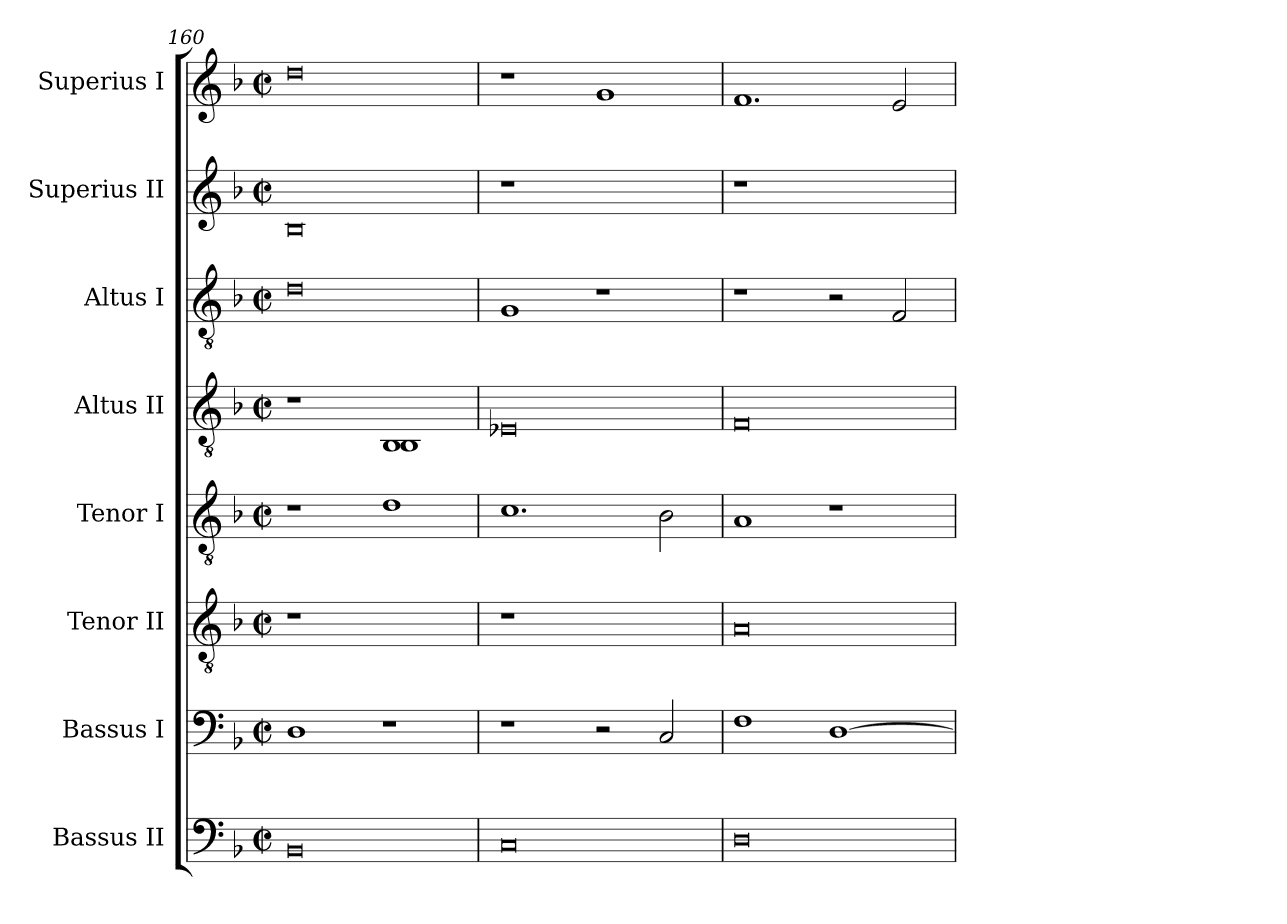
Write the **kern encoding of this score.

**kern	**kern	**kern	**kern	**kern	**kern	**kern	**kern
*part8	*part7	*part6	*part5	*part4	*part3	*part2	*part1
*staff8	*staff7	*staff6	*staff5	*staff4	*staff3	*staff2	*staff1
*I"Bassus II	*I"Bassus I	*I"Tenor II	*I"Tenor I	*I"Altus II	*I"Altus I	*I"Superius II	*I"Superius I
*I'B.s.	*	*	*	*I'A.s.	*	*I'S.s.	*I'S.p.
*clefF4	*clefF4	*clefGv2	*clefGv2	*clefGv2	*clefGv2	*clefG2	*clefG2
*	*	*ITrd7c12	*ITrd7c12	*ITrd7c12	*ITrd7c12	*	*
*k[b-]	*k[b-]	*k[b-]	*k[b-]	*k[b-]	*k[b-]	*k[b-]	*k[b-]
*F:	*F:	*F:	*F:	*F:	*F:	*F:	*F:
*M2/2	*M2/2	*M2/2	*M2/2	*M2/2	*M2/2	*M2/2	*M2/2
*met(c|)	*met(c|)	*met(c|)	*met(c|)	*met(c|)	*met(c|)	*met(c|)	*met(c|)
=160	=160	=160	=160	=160	=160	=160	=160
!	!	!LO:N:vis=1	!	!	!	!	!
*	*	*	*	*^	*	*	*
0BB-i	1Di	1r	1r	1r	1ryy	0Di	0B-i	0ddi
.	1r	1ryy	1Di	1BBB-i	1BBB-i	.	.	.
=161	=161	=161	=161	=161	=161	=161	=161	=161
!	!	!LO:N:vis=1	!	!	!	!	!LO:N:vis=1	!
*	*	*	*	*v	*v	*	*	*
0Ci	1r	1r	1.Ci	0EE-Xi	1GGi	1r	1r
.	2r	1ryy	.	.	1r	1ryy	1gi
.	2Ci/	.	2BB-i\	.	.	.	.
!!LO:PB:g=z
=162	=162	=162	=162	=162	=162	=162	=162
!	!	!	!	!	!	!LO:N:vis=1	!
0Di	1Fi	0AAi	1AAi	0FFi	1r	1r	1.fi
.	[>1Di	.	1r	.	2r	1ryy	.
.	.	.	.	.	2FFi/	.	2ei/
=	=	=	=	=	=	=	=
*-	*-	*-	*-	*-	*-	*-	*-
